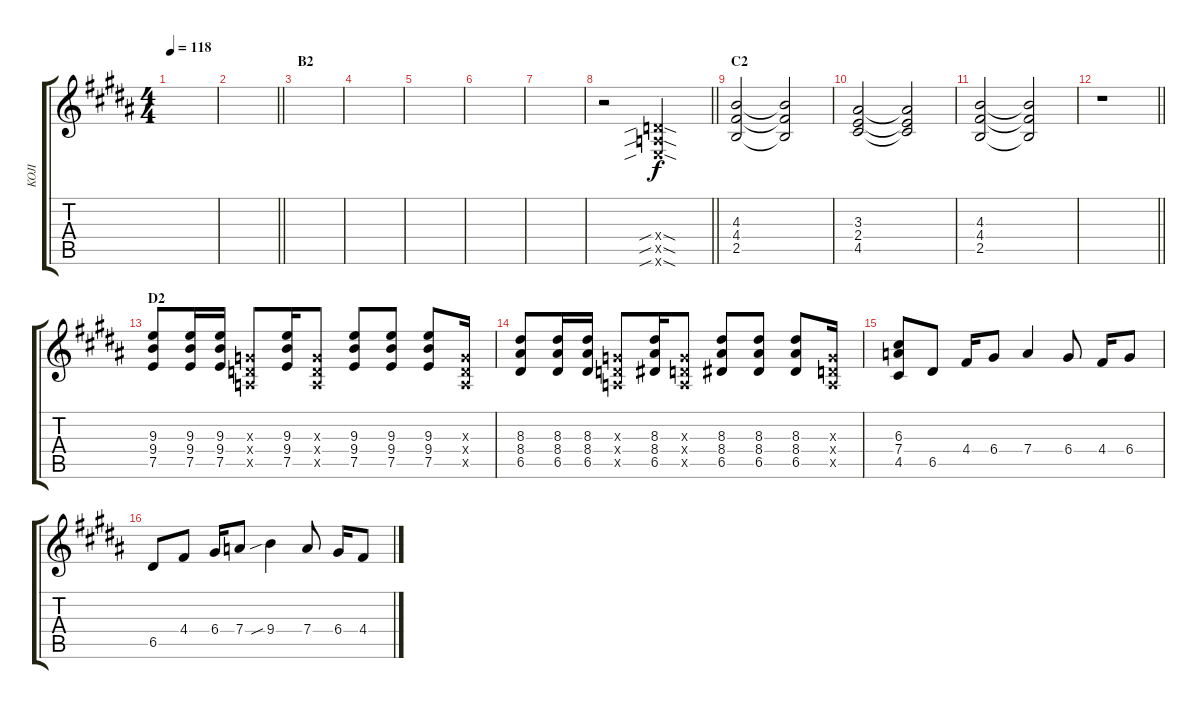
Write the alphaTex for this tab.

\track ("KOJI" "KOJI") {instrument electricguitarclean}
\staff {score tabs}
\tuning (E4 B3 G3 D3 A2 E2) {hide}
\ts (4 4)
\tempo 118
\clef g2
\ks b
|
\barLineRight lightlight
|
\section ("" "B2")
|
|
|
|
|
\barLineRight lightlight
r.2 (0.4{sib sod x} 0.5{sib sod x} 0.6{sib sod x}).2{instrument overdrivenguitar} |
\section ("" "C2")
(4.3 4.4 2.5).2{volume 10 instrument overdrivenguitar} (4.3{t} 4.4{t} 2.5{t}).2{volume 5} |
(3.3 2.4 4.5).2{volume 10 instrument overdrivenguitar} (3.3{t} 2.4{t} 4.5{t}).2{volume 5} |
(4.3 4.4 2.5).2{volume 10 instrument overdrivenguitar} (4.3{t} 4.4{t} 2.5{t}).2{volume 5} |
\barLineRight lightlight
r.1 |
\section ("" "D2")
(9.3 9.4 7.5).8{volume 8 balance 3 instrument overdrivenguitar} (9.3 9.4 7.5).16 (9.3 9.4 7.5).16 (0.3{x} 0.4{x} 0.5{x}).8 (9.3 9.4 7.5).16 (0.3{x} 0.4{x} 0.5{x}).8 (9.3 9.4 7.5).8 (9.3 9.4 7.5).8 (9.3 9.4 7.5).8 (0.3{x} 0.4{x} 0.5{x}).16 |
(8.3 8.4 6.5).8 (8.3 8.4 6.5).16 (8.3 8.4 6.5).16 (0.3{x} 0.4{x} 0.5{x}).8 (8.3 8.4 6.5).16 (0.3{x} 0.4{x} 0.5{x}).8 (8.3 8.4 6.5).8 (8.3 8.4 6.5).8 (8.3 8.4 6.5).8 (0.3{x} 0.4{x} 0.5{x}).16 |
(6.3 7.4 4.5).8 6.5.8 4.4.16 6.4.8 7.4.4 6.4.8 4.4.16 6.4.8 |
6.5.8 4.4.8 6.4.16 7.4.8 9.4{sib}.4 7.4.8 6.4.16 4.4.8
